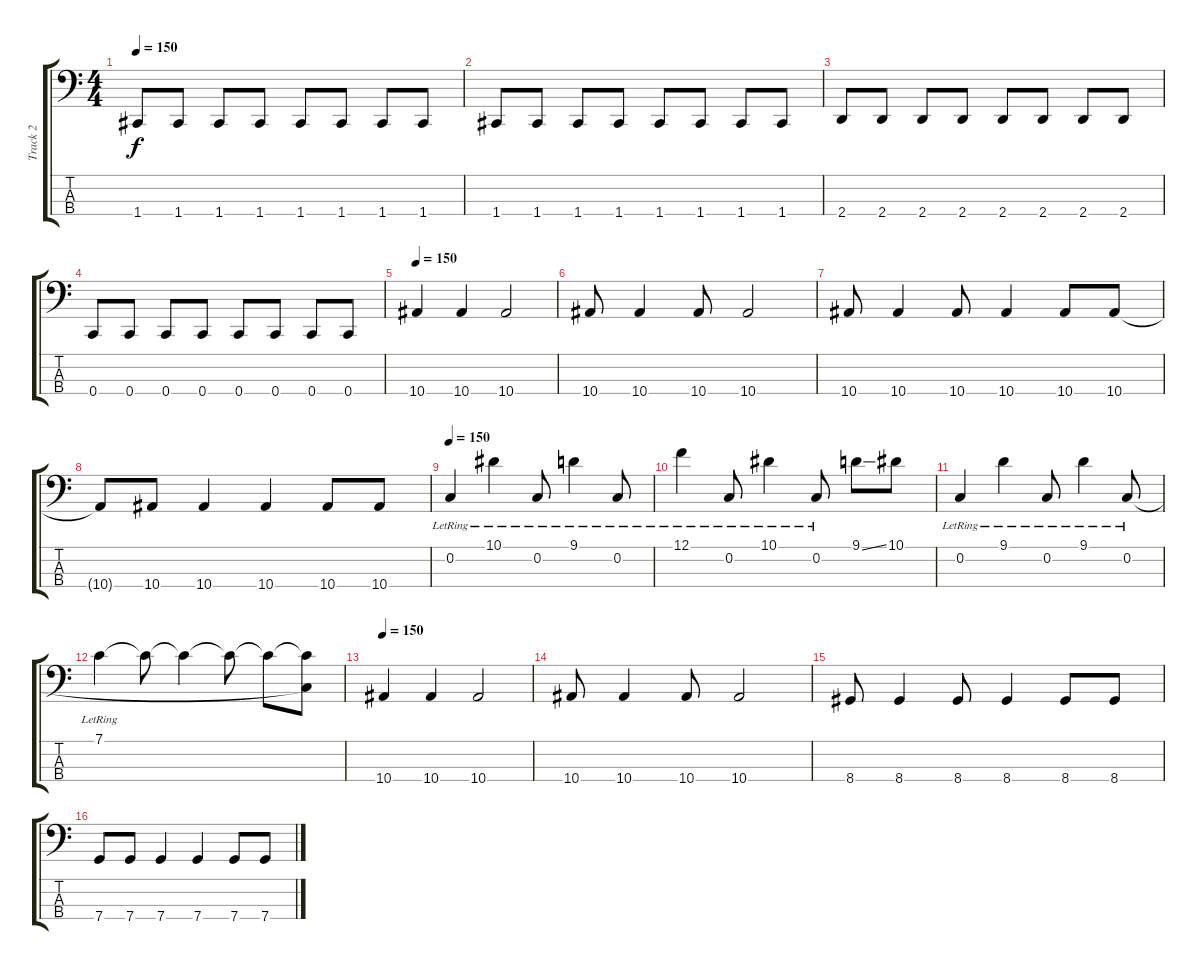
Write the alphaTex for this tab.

\track ("Track 2" "Track 2") {instrument electricbassfinger}
\staff {score tabs}
\tuning (F2 C2 G1 C1) {hide}
\ts (4 4)
\tempo 150
\clef f4
\ks c
1.4.8{dy f} 1.4.8 1.4.8 1.4.8 1.4.8 1.4.8 1.4.8 1.4.8 |
1.4.8 1.4.8 1.4.8 1.4.8 1.4.8 1.4.8 1.4.8 1.4.8 |
2.4.8 2.4.8 2.4.8 2.4.8 2.4.8 2.4.8 2.4.8 2.4.8 |
0.4.8 0.4.8 0.4.8 0.4.8 0.4.8 0.4.8 0.4.8 0.4.8 |
\tempo 150
10.4.4 10.4.4 10.4.2 |
10.4.8 10.4.4 10.4.8 10.4.2 |
10.4.8 10.4.4 10.4.8 10.4.4 10.4.8 10.4.8 |
10.4{t}.8 10.4.8 10.4.4 10.4.4 10.4.8 10.4.8 |
\tempo 150
0.2{lr}.4 10.1{lr}.4 0.2{lr}.8 9.1{lr}.4 0.2{lr}.8 |
12.1{lr}.4 0.2{lr}.8 10.1{lr}.4 0.2{lr}.8 9.1{ss}.8 10.1.8 |
0.2{lr}.4 9.1{lr}.4 0.2{lr}.8 9.1{lr}.4 0.2{lr}.8 |
7.1{lr}.4 7.1{t}.8 7.1{t}.4 7.1{t}.8 7.1{t}.8 (7.1{t} 0.2{t}).8 |
\tempo 150
10.4.4 10.4.4 10.4.2 |
10.4.8 10.4.4 10.4.8 10.4.2 |
8.4.8 8.4.4 8.4.8 8.4.4 8.4.8 8.4.8 |
7.4.8 7.4.8 7.4.4 7.4.4 7.4.8 7.4.8
